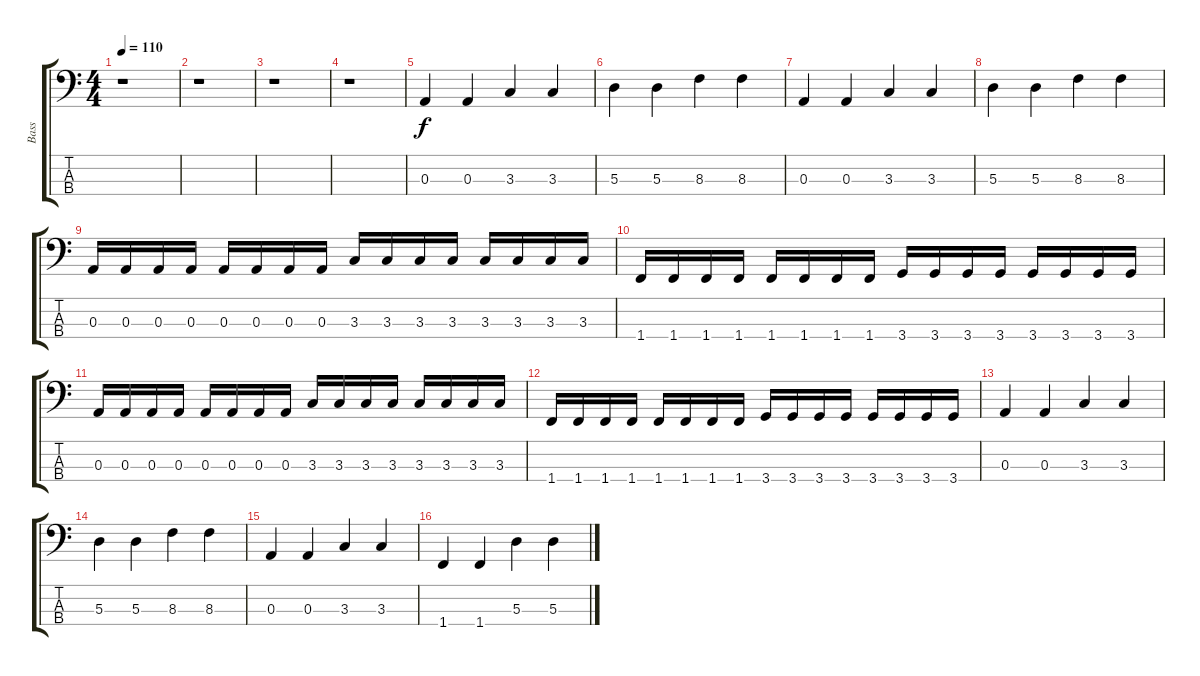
\track ("Bass" "Bass") {instrument electricbassfinger}
\staff {score tabs}
\tuning (G2 D2 A1 E1) {hide}
\ts (4 4)
\tempo 110
\clef f4
\ks c
r.1{dy f instrument electricbassfinger} |
r.1 |
r.1 |
r.1 |
0.3.4 0.3.4 3.3.4 3.3.4 |
5.3.4 5.3.4 8.3.4 8.3.4 |
0.3.4 0.3.4 3.3.4 3.3.4 |
5.3.4 5.3.4 8.3.4 8.3.4 |
0.3.16 0.3.16 0.3.16 0.3.16 0.3.16 0.3.16 0.3.16 0.3.16 3.3.16 3.3.16 3.3.16 3.3.16 3.3.16 3.3.16 3.3.16 3.3.16 |
1.4.16 1.4.16 1.4.16 1.4.16 1.4.16 1.4.16 1.4.16 1.4.16 3.4.16 3.4.16 3.4.16 3.4.16 3.4.16 3.4.16 3.4.16 3.4.16 |
0.3.16 0.3.16 0.3.16 0.3.16 0.3.16 0.3.16 0.3.16 0.3.16 3.3.16 3.3.16 3.3.16 3.3.16 3.3.16 3.3.16 3.3.16 3.3.16 |
1.4.16 1.4.16 1.4.16 1.4.16 1.4.16 1.4.16 1.4.16 1.4.16 3.4.16 3.4.16 3.4.16 3.4.16 3.4.16 3.4.16 3.4.16 3.4.16 |
0.3.4 0.3.4 3.3.4 3.3.4 |
5.3.4 5.3.4 8.3.4 8.3.4 |
0.3.4 0.3.4 3.3.4 3.3.4 |
1.4.4 1.4.4 5.3.4 5.3.4
